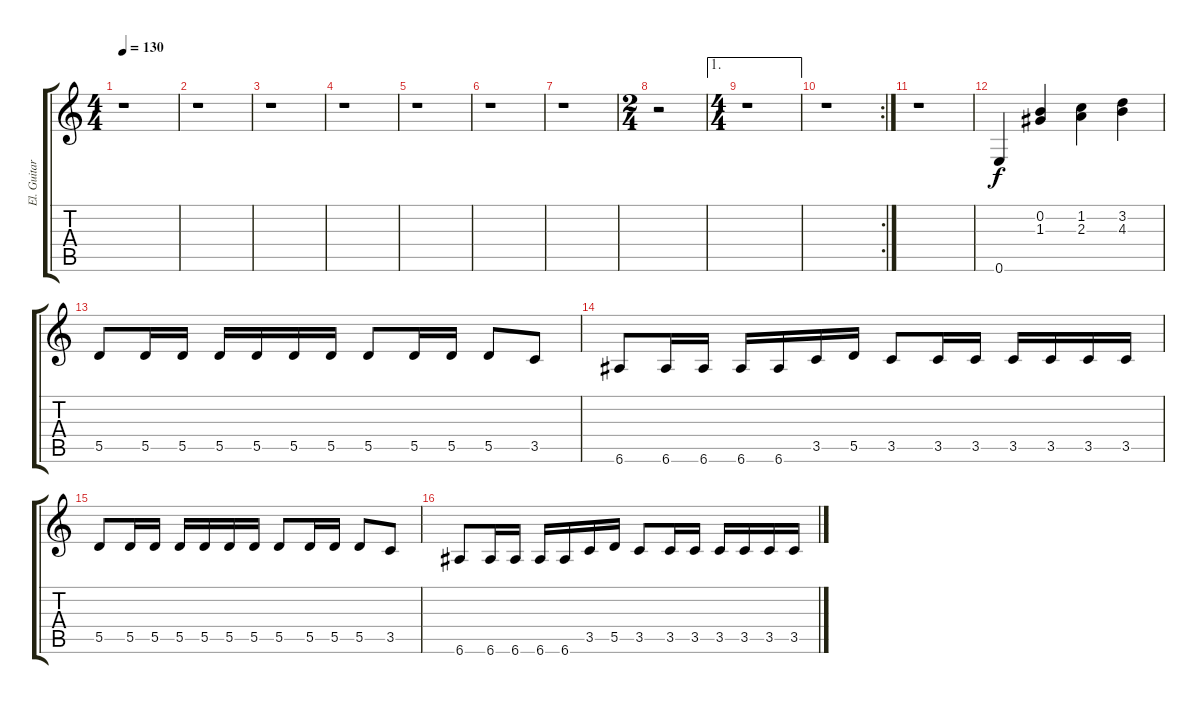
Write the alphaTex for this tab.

\track ("El. Guitar 2 (Rythm)" "El. Guitar") {instrument distortionguitar}
\staff {score tabs}
\tuning (E4 B3 G3 D3 A2 E2) {hide}
\ts (4 4)
\tempo 130
\clef g2
\ks c
r.1{dy f} |
r.1 |
r.1 |
r.1 |
r.1 |
r.1 |
r.1 |
\ts (2 4)
r.2 |
\ae 1
\ts (4 4)
r.1 |
\rc 2
r.1 |
r.1 |
0.6.4 (0.2 1.3).4 (1.2 2.3).4 (3.2 4.3).4 |
5.5.8 5.5.16 5.5.16 5.5.16 5.5.16 5.5.16 5.5.16 5.5.8 5.5.16 5.5.16 5.5.8 3.5.8 |
6.6.8 6.6.16 6.6.16 6.6.16 6.6.16 3.5.16 5.5.16 3.5.8 3.5.16 3.5.16 3.5.16 3.5.16 3.5.16 3.5.16 |
5.5.8 5.5.16 5.5.16 5.5.16 5.5.16 5.5.16 5.5.16 5.5.8 5.5.16 5.5.16 5.5.8 3.5.8 |
6.6.8 6.6.16 6.6.16 6.6.16 6.6.16 3.5.16 5.5.16 3.5.8 3.5.16 3.5.16 3.5.16 3.5.16 3.5.16 3.5.16
